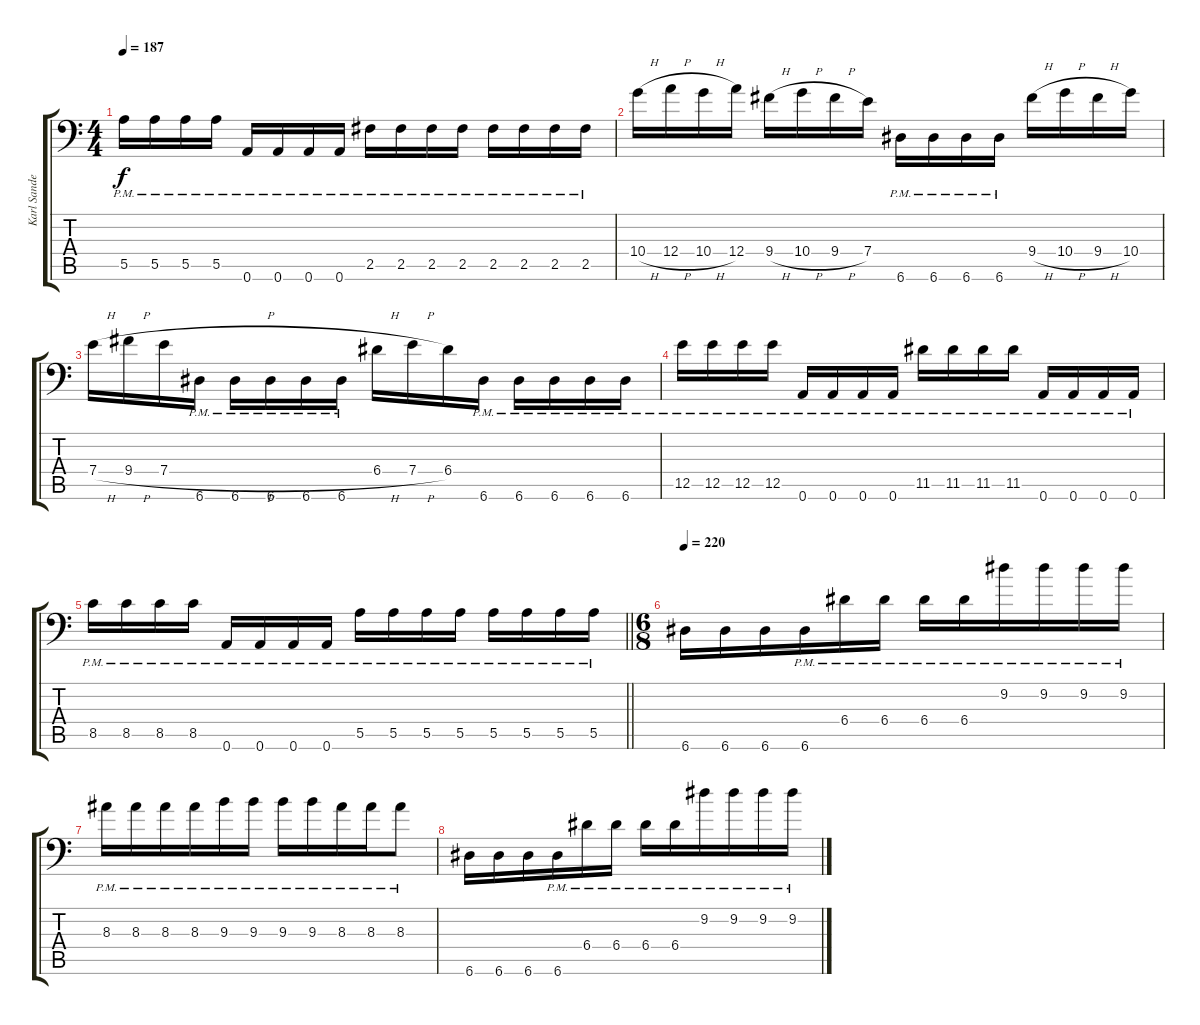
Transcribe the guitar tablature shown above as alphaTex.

\track ("Karl Sanders" "Karl Sande") {instrument distortionguitar}
\staff {score tabs}
\tuning (B3 Gb3 D3 A2 E2 A1) {hide}
\ts (4 4)
\tempo 187
\clef f4
\ks c
5.5{pm}.16{dy f} 5.5{pm}.16 5.5{pm}.16 5.5{pm}.16 0.6{pm}.16 0.6{pm}.16 0.6{pm}.16 0.6{pm}.16 2.5{pm}.16 2.5{pm}.16 2.5{pm}.16 2.5{pm}.16 2.5{pm}.16 2.5{pm}.16 2.5{pm}.16 2.5{pm}.16 |
10.4{h}.16 12.4{h}.16 10.4{h}.16 12.4.16 9.4{h}.16 10.4{h}.16 9.4{h}.16 7.4.16 6.6{pm}.16 6.6{pm}.16 6.6{pm}.16 6.6{pm}.16 9.4{h}.16 10.4{h}.16 9.4{h}.16 10.4.16 |
7.4{h}.16 9.4{h}.16 7.4{h}.16 6.6{pm}.16 6.6{pm}.16 6.6{pm}.16 6.6{pm}.16 6.6{pm}.16 6.4{h}.16 7.4{h}.16 6.4.16 6.6{pm}.16 6.6{pm}.16 6.6{pm}.16 6.6{pm}.16 6.6{pm}.16 |
12.5{pm}.16 12.5{pm}.16 12.5{pm}.16 12.5{pm}.16 0.6{pm}.16 0.6{pm}.16 0.6{pm}.16 0.6{pm}.16 11.5{pm}.16 11.5{pm}.16 11.5{pm}.16 11.5{pm}.16 0.6{pm}.16 0.6{pm}.16 0.6{pm}.16 0.6{pm}.16 |
\barLineRight lightlight
8.5{pm}.16 8.5{pm}.16 8.5{pm}.16 8.5{pm}.16 0.6{pm}.16 0.6{pm}.16 0.6{pm}.16 0.6{pm}.16 5.5{pm}.16 5.5{pm}.16 5.5{pm}.16 5.5{pm}.16 5.5{pm}.16 5.5{pm}.16 5.5{pm}.16 5.5{pm}.16 |
\ts (6 8)
\section ("" "")
\tempo 220
6.6.16 6.6.16 6.6.16 6.6{pm}.16 6.4{pm}.16 6.4{pm}.16 6.4{pm}.16 6.4{pm}.16 9.2{pm}.16 9.2{pm}.16 9.2{pm}.16 9.2{pm}.16 |
8.3{pm}.16 8.3{pm}.16 8.3{pm}.16 8.3{pm}.16 9.3{pm}.16 9.3{pm}.16 9.3{pm}.16 9.3{pm}.16 8.3{pm}.16 8.3{pm}.16 8.3{pm}.8 |
6.6.16 6.6.16 6.6.16 6.6{pm}.16 6.4{pm}.16 6.4{pm}.16 6.4{pm}.16 6.4{pm}.16 9.2{pm}.16 9.2{pm}.16 9.2{pm}.16 9.2{pm}.16
